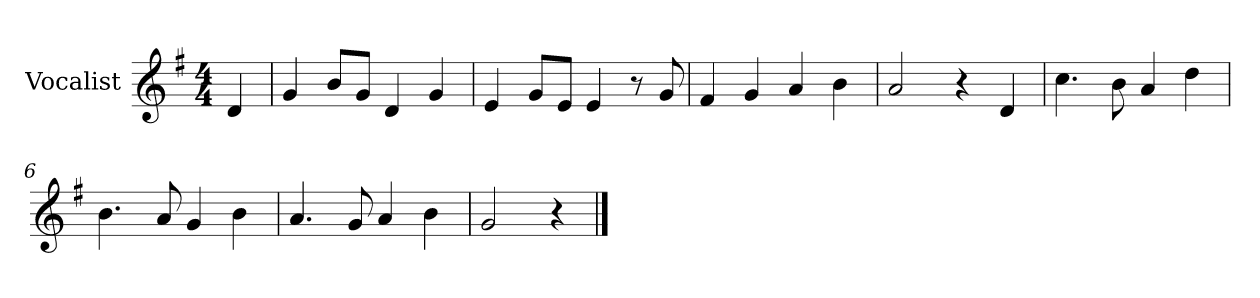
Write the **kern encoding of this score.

**kern
*part1
*staff1
*I"Vocalist
*k[f#]
*G:
*M4/4
=
4d
=1
4g
8bL
8gJ
4d
4g
=2
4e
8gL
8eJ
4e
8r
8g
=3
4f#
4g
4a
4b
=4
2a
4r
4d
=5
4.cc
8b
4a
4dd
=6
4.b
8a
4g
4b
=7
4.a
8g
4a
4b
=8
2g
4r
==
*-
